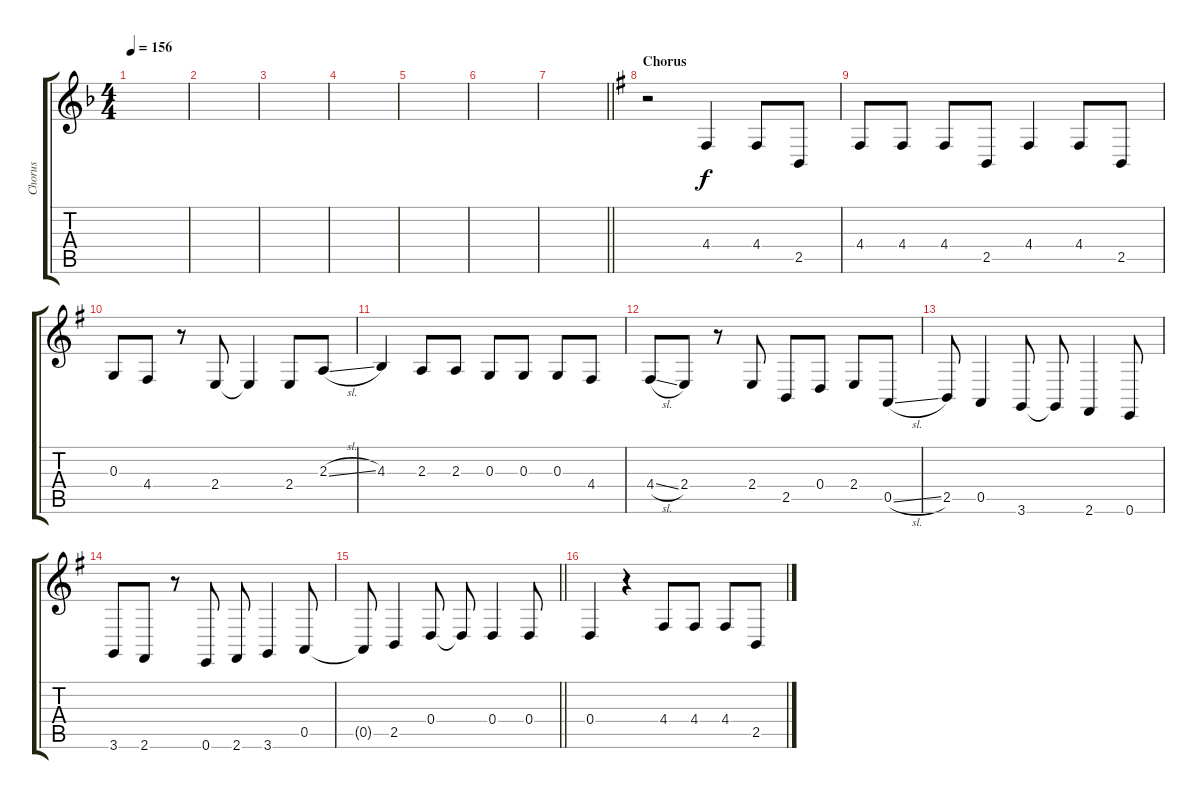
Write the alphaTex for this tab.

\track ("Chorus" "Chorus") {mute instrument tenorsax}
\staff {score tabs}
\tuning (E4 B3 G3 D3 A2 E2) {hide}
\ts (4 4)
\tempo 156
\clef g2
\ks f
|
|
|
|
|
|
\barLineRight lightlight
|
\section ("" "Chorus")
\ks g
r.2 4.4.4 4.4.8 2.5.8 |
4.4.8 4.4.8 4.4.8 2.5.8 4.4.4 4.4.8 2.5.8 |
0.3.8 4.4.8 r.8 2.4.8 2.4{t}.4 2.4.8 2.3{sl}.8 |
4.3.4 2.3.8 2.3.8 0.3.8 0.3.8 0.3.8 4.4.8 |
4.4{sl}.8 2.4.8 r.8 2.4.8 2.5.8 0.4.8 2.4.8 0.5{sl}.8 |
2.5.8 0.5.4 3.6.8 3.6{t}.8 2.6.4 0.6.8 |
3.6.8 2.6.8 r.8 0.6.8 2.6.8 3.6.4 0.5.8 |
\barLineRight lightlight
0.5{t}.8 2.5.4 0.4.8 0.4{t}.8 0.4.4 0.4.8 |
0.4.4 r.4 4.4.8 4.4.8 4.4.8 2.5.8
